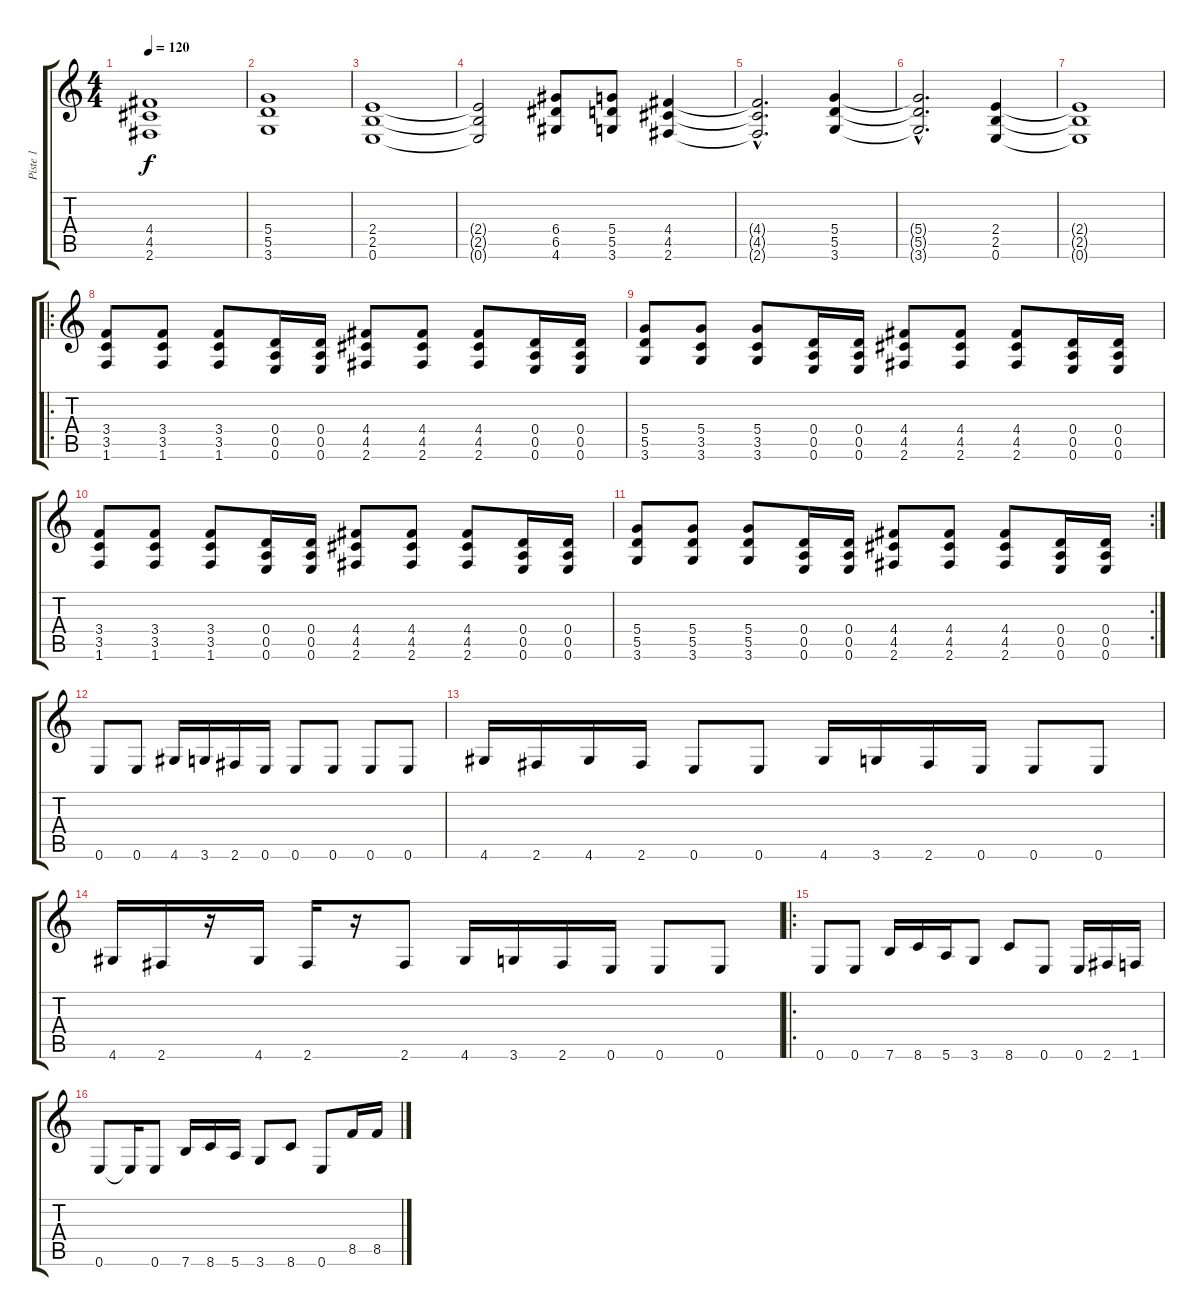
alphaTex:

\track ("Piste 1" "Piste 1") {instrument overdrivenguitar}
\staff {score tabs}
\tuning (E4 B3 G3 D3 A2 E2) {hide}
\ts (4 4)
\tempo 120
\clef g2
\ks c
(4.4 4.5 2.6).1{dy f instrument overdrivenguitar} |
(5.4 5.5 3.6).1 |
(2.4 2.5 0.6).1 |
(2.4{t} 2.5{t} 0.6{t}).2 (6.4 6.5 4.6).8 (5.4 5.5 3.6).8 (4.4 4.5 2.6).4 |
(4.4{hac t} 4.5{hac t} 2.6{hac t}).2{d} (5.4 5.5 3.6).4 |
(5.4{hac t} 5.5{hac t} 3.6{hac t}).2{d} (2.4 2.5 0.6).4 |
(2.4{t} 2.5{t} 0.6{t}).1 |
\ro
(3.4 3.5 1.6).8 (3.4 3.5 1.6).8 (3.4 3.5 1.6).8 (0.4 0.5 0.6).16 (0.4 0.5 0.6).16 (4.4 4.5 2.6).8{instrument overdrivenguitar} (4.4 4.5 2.6).8 (4.4 4.5 2.6).8 (0.4 0.5 0.6).16 (0.4 0.5 0.6).16 |
(5.4 5.5 3.6).8{instrument overdrivenguitar} (5.4 3.5 3.6).8 (5.4 3.5 3.6).8 (0.4 0.5 0.6).16 (0.4 0.5 0.6).16 (4.4 4.5 2.6).8 (4.4 4.5 2.6).8 (4.4 4.5 2.6).8 (0.4 0.5 0.6).16 (0.4 0.5 0.6).16 |
(3.4 3.5 1.6).8 (3.4 3.5 1.6).8 (3.4 3.5 1.6).8 (0.4 0.5 0.6).16 (0.4 0.5 0.6).16 (4.4 4.5 2.6).8 (4.4 4.5 2.6).8 (4.4 4.5 2.6).8 (0.4 0.5 0.6).16 (0.4 0.5 0.6).16 |
\rc 2
(5.4 5.5 3.6).8 (5.4 5.5 3.6).8 (5.4 5.5 3.6).8 (0.4 0.5 0.6).16 (0.4 0.5 0.6).16 (4.4 4.5 2.6).8 (4.4 4.5 2.6).8 (4.4 4.5 2.6).8 (0.4 0.5 0.6).16 (0.4 0.5 0.6).16 |
0.6.8 0.6.8 4.6.16 3.6.16 2.6.16 0.6.16 0.6.8 0.6.8 0.6.8 0.6.8 |
4.6.16 2.6.16 4.6.16 2.6.16 0.6.8 0.6.8 4.6.16 3.6.16 2.6.16 0.6.16 0.6.8 0.6.8 |
4.6.16 2.6.16 r.16 4.6.16 2.6.16 r.16 2.6.8 4.6.16 3.6.16 2.6.16 0.6.16 0.6.8 0.6.8 |
\ro
0.6.8 0.6.8 7.6.16 8.6.16 5.6.16 3.6.8 8.6.8 0.6.8 0.6.16 2.6.16 1.6.16 |
0.6.8 0.6{t}.16 0.6.8 7.6.16 8.6.16 5.6.16 3.6.8 8.6.8 0.6.8 8.5.16 8.5.16
